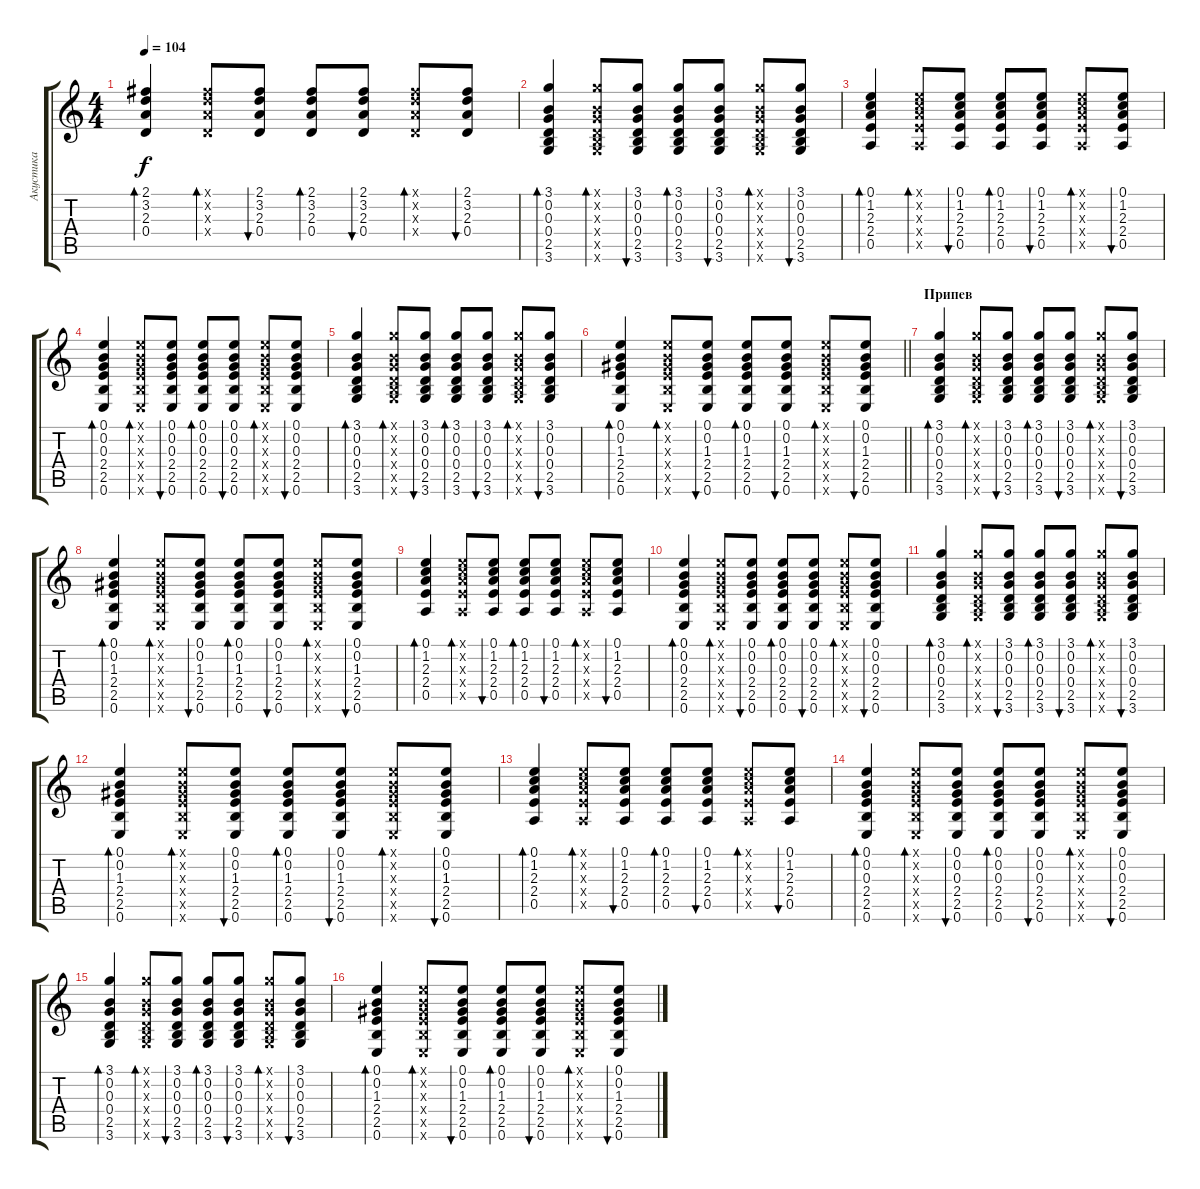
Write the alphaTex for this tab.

\track ("Акустика" "Акустика") {instrument acousticguitarsteel}
\staff {score tabs}
\tuning (E4 B3 G3 D3 A2 E2) {hide}
\ts (4 4)
\tempo 104
\clef g2
\ks c
(2.1 3.2 2.3 0.4).4{bd 30 dy f} (2.1{x} 3.2{x} 2.3{x} 0.4{x}).8{bd 30} (2.1 3.2 2.3 0.4).8{bu 30} (2.1 3.2 2.3 0.4).8{bd 30} (2.1 3.2 2.3 0.4).8{bu 30} (2.1{x} 3.2{x} 2.3{x} 0.4{x}).8{bd 30} (2.1 3.2 2.3 0.4).8{bu 30} |
(3.1 0.2 0.3 0.4 2.5 3.6).4{bd 30} (3.1{x} 0.2{x} 0.3{x} 0.4{x} 2.5{x} 3.6{x}).8{bd 30} (3.1 0.2 0.3 0.4 2.5 3.6).8{bu 30} (3.1 0.2 0.3 0.4 2.5 3.6).8{bd 30} (3.1 0.2 0.3 0.4 2.5 3.6).8{bu 30} (3.1{x} 0.2{x} 0.3{x} 0.4{x} 2.5{x} 3.6{x}).8{bd 30} (3.1 0.2 0.3 0.4 2.5 3.6).8{bu 30} |
(0.1 1.2 2.3 2.4 0.5).4{bd 30} (0.1{x} 1.2{x} 2.3{x} 2.4{x} 0.5{x}).8{bd 30} (0.1 1.2 2.3 2.4 0.5).8{bu 30} (0.1 1.2 2.3 2.4 0.5).8{bd 30} (0.1 1.2 2.3 2.4 0.5).8{bu 30} (0.1{x} 1.2{x} 2.3{x} 2.4{x} 0.5{x}).8{bd 30} (0.1 1.2 2.3 2.4 0.5).8{bu 30} |
(0.1 0.2 0.3 2.4 2.5 0.6).4{bd 30} (0.1{x} 0.2{x} 0.3{x} 2.4{x} 2.5{x} 0.6{x}).8{bd 30} (0.1 0.2 0.3 2.4 2.5 0.6).8{bu 30} (0.1 0.2 0.3 2.4 2.5 0.6).8{bd 30} (0.1 0.2 0.3 2.4 2.5 0.6).8{bu 30} (0.1{x} 0.2{x} 0.3{x} 2.4{x} 2.5{x} 0.6{x}).8{bd 30} (0.1 0.2 0.3 2.4 2.5 0.6).8{bu 30} |
(3.1 0.2 0.3 0.4 2.5 3.6).4{bd 30} (3.1{x} 0.2{x} 0.3{x} 0.4{x} 2.5{x} 3.6{x}).8{bd 30} (3.1 0.2 0.3 0.4 2.5 3.6).8{bu 30} (3.1 0.2 0.3 0.4 2.5 3.6).8{bd 30} (3.1 0.2 0.3 0.4 2.5 3.6).8{bu 30} (3.1{x} 0.2{x} 0.3{x} 0.4{x} 2.5{x} 3.6{x}).8{bd 30} (3.1 0.2 0.3 0.4 2.5 3.6).8{bu 30} |
\barLineRight lightlight
(0.1 0.2 1.3 2.4 2.5 0.6).4{bd 30} (0.1{x} 0.2{x} 1.3{x} 2.4{x} 2.5{x} 0.6{x}).8{bd 30} (0.1 0.2 1.3 2.4 2.5 0.6).8{bu 30} (0.1 0.2 1.3 2.4 2.5 0.6).8{bd 30} (0.1 0.2 1.3 2.4 2.5 0.6).8{bu 30} (0.1{x} 0.2{x} 1.3{x} 2.4{x} 2.5{x} 0.6{x}).8{bd 30} (0.1 0.2 1.3 2.4 2.5 0.6).8{bu 30} |
\section ("" "Припев")
(3.1 0.2 0.3 0.4 2.5 3.6).4{bd 30} (3.1{x} 0.2{x} 0.3{x} 0.4{x} 2.5{x} 3.6{x}).8{bd 30} (3.1 0.2 0.3 0.4 2.5 3.6).8{bu 30} (3.1 0.2 0.3 0.4 2.5 3.6).8{bd 30} (3.1 0.2 0.3 0.4 2.5 3.6).8{bu 30} (3.1{x} 0.2{x} 0.3{x} 0.4{x} 2.5{x} 3.6{x}).8{bd 30} (3.1 0.2 0.3 0.4 2.5 3.6).8{bu 30} |
(0.1 0.2 1.3 2.4 2.5 0.6).4{bd 30} (0.1{x} 0.2{x} 1.3{x} 2.4{x} 2.5{x} 0.6{x}).8{bd 30} (0.1 0.2 1.3 2.4 2.5 0.6).8{bu 30} (0.1 0.2 1.3 2.4 2.5 0.6).8{bd 30} (0.1 0.2 1.3 2.4 2.5 0.6).8{bu 30} (0.1{x} 0.2{x} 1.3{x} 2.4{x} 2.5{x} 0.6{x}).8{bd 30} (0.1 0.2 1.3 2.4 2.5 0.6).8{bu 30} |
(0.1 1.2 2.3 2.4 0.5).4{bd 30} (0.1{x} 1.2{x} 2.3{x} 2.4{x} 0.5{x}).8{bd 30} (0.1 1.2 2.3 2.4 0.5).8{bu 30} (0.1 1.2 2.3 2.4 0.5).8{bd 30} (0.1 1.2 2.3 2.4 0.5).8{bu 30} (0.1{x} 1.2{x} 2.3{x} 2.4{x} 0.5{x}).8{bd 30} (0.1 1.2 2.3 2.4 0.5).8{bu 30} |
(0.1 0.2 0.3 2.4 2.5 0.6).4{bd 30} (0.1{x} 0.2{x} 0.3{x} 2.4{x} 2.5{x} 0.6{x}).8{bd 30} (0.1 0.2 0.3 2.4 2.5 0.6).8{bu 30} (0.1 0.2 0.3 2.4 2.5 0.6).8{bd 30} (0.1 0.2 0.3 2.4 2.5 0.6).8{bu 30} (0.1{x} 0.2{x} 0.3{x} 2.4{x} 2.5{x} 0.6{x}).8{bd 30} (0.1 0.2 0.3 2.4 2.5 0.6).8{bu 30} |
(3.1 0.2 0.3 0.4 2.5 3.6).4{bd 30} (3.1{x} 0.2{x} 0.3{x} 0.4{x} 2.5{x} 3.6{x}).8{bd 30} (3.1 0.2 0.3 0.4 2.5 3.6).8{bu 30} (3.1 0.2 0.3 0.4 2.5 3.6).8{bd 30} (3.1 0.2 0.3 0.4 2.5 3.6).8{bu 30} (3.1{x} 0.2{x} 0.3{x} 0.4{x} 2.5{x} 3.6{x}).8{bd 30} (3.1 0.2 0.3 0.4 2.5 3.6).8{bu 30} |
(0.1 0.2 1.3 2.4 2.5 0.6).4{bd 30} (0.1{x} 0.2{x} 1.3{x} 2.4{x} 2.5{x} 0.6{x}).8{bd 30} (0.1 0.2 1.3 2.4 2.5 0.6).8{bu 30} (0.1 0.2 1.3 2.4 2.5 0.6).8{bd 30} (0.1 0.2 1.3 2.4 2.5 0.6).8{bu 30} (0.1{x} 0.2{x} 1.3{x} 2.4{x} 2.5{x} 0.6{x}).8{bd 30} (0.1 0.2 1.3 2.4 2.5 0.6).8{bu 30} |
(0.1 1.2 2.3 2.4 0.5).4{bd 30} (0.1{x} 1.2{x} 2.3{x} 2.4{x} 0.5{x}).8{bd 30} (0.1 1.2 2.3 2.4 0.5).8{bu 30} (0.1 1.2 2.3 2.4 0.5).8{bd 30} (0.1 1.2 2.3 2.4 0.5).8{bu 30} (0.1{x} 1.2{x} 2.3{x} 2.4{x} 0.5{x}).8{bd 30} (0.1 1.2 2.3 2.4 0.5).8{bu 30} |
(0.1 0.2 0.3 2.4 2.5 0.6).4{bd 30} (0.1{x} 0.2{x} 0.3{x} 2.4{x} 2.5{x} 0.6{x}).8{bd 30} (0.1 0.2 0.3 2.4 2.5 0.6).8{bu 30} (0.1 0.2 0.3 2.4 2.5 0.6).8{bd 30} (0.1 0.2 0.3 2.4 2.5 0.6).8{bu 30} (0.1{x} 0.2{x} 0.3{x} 2.4{x} 2.5{x} 0.6{x}).8{bd 30} (0.1 0.2 0.3 2.4 2.5 0.6).8{bu 30} |
(3.1 0.2 0.3 0.4 2.5 3.6).4{bd 30} (3.1{x} 0.2{x} 0.3{x} 0.4{x} 2.5{x} 3.6{x}).8{bd 30} (3.1 0.2 0.3 0.4 2.5 3.6).8{bu 30} (3.1 0.2 0.3 0.4 2.5 3.6).8{bd 30} (3.1 0.2 0.3 0.4 2.5 3.6).8{bu 30} (3.1{x} 0.2{x} 0.3{x} 0.4{x} 2.5{x} 3.6{x}).8{bd 30} (3.1 0.2 0.3 0.4 2.5 3.6).8{bu 30} |
(0.1 0.2 1.3 2.4 2.5 0.6).4{bd 30} (0.1{x} 0.2{x} 1.3{x} 2.4{x} 2.5{x} 0.6{x}).8{bd 30} (0.1 0.2 1.3 2.4 2.5 0.6).8{bu 30} (0.1 0.2 1.3 2.4 2.5 0.6).8{bd 30} (0.1 0.2 1.3 2.4 2.5 0.6).8{bu 30} (0.1{x} 0.2{x} 1.3{x} 2.4{x} 2.5{x} 0.6{x}).8{bd 30} (0.1 0.2 1.3 2.4 2.5 0.6).8{bu 30}
